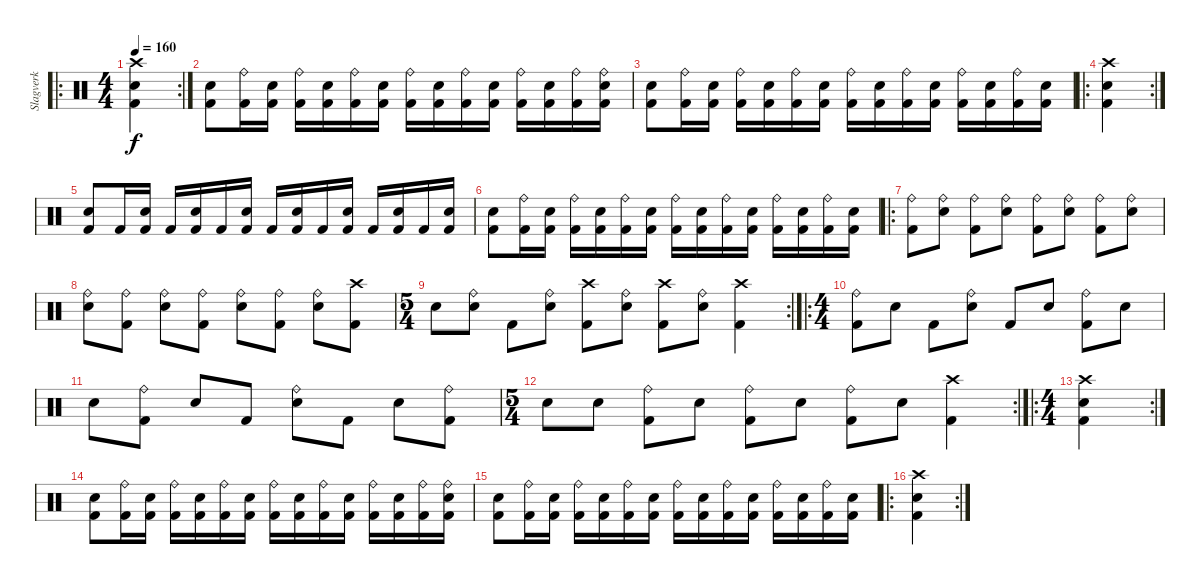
\track ("Slagverk" "Slagverk") {instrument percussion}
\staff {score}
\articulation defaults
\ro
\rc 2
\ts (4 4)
\tempo 160
\clef neutral
\ks c
("Crash high (hit)" "Snare (hit) 2" "Kick (hit) 2").4{dy f} |
("Snare (hit) 2" "Kick (hit) 2").8 ("Ride (bell)" "Kick (hit) 2").16 ("Snare (hit) 2" "Kick (hit) 2").16 ("Ride (bell)" "Kick (hit) 2").16 ("Snare (hit) 2" "Kick (hit) 2").16 ("Ride (bell)" "Kick (hit) 2").16 ("Snare (hit) 2" "Kick (hit) 2").16 ("Ride (bell)" "Kick (hit) 2").16 ("Snare (hit) 2" "Kick (hit) 2").16 ("Ride (bell)" "Kick (hit) 2").16 ("Snare (hit) 2" "Kick (hit) 2").16 ("Ride (bell)" "Kick (hit) 2").16 ("Snare (hit) 2" "Kick (hit) 2").16 ("Ride (bell)" "Kick (hit) 2").16 ("Ride (bell)" "Snare (hit) 2" "Kick (hit) 2").16 |
("Snare (hit) 2" "Kick (hit) 2").8 ("Ride (bell)" "Kick (hit) 2").16 ("Snare (hit) 2" "Kick (hit) 2").16 ("Ride (bell)" "Kick (hit) 2").16 ("Snare (hit) 2" "Kick (hit) 2").16 ("Ride (bell)" "Kick (hit) 2").16 ("Snare (hit) 2" "Kick (hit) 2").16 ("Ride (bell)" "Kick (hit) 2").16 ("Snare (hit) 2" "Kick (hit) 2").16 ("Ride (bell)" "Kick (hit) 2").16 ("Snare (hit) 2" "Kick (hit) 2").16 ("Ride (bell)" "Kick (hit) 2").16 ("Snare (hit) 2" "Kick (hit) 2").16 ("Ride (bell)" "Kick (hit) 2").16 ("Snare (hit) 2" "Kick (hit) 2").16 |
\ro
\rc 2
("Crash high (hit)" "Snare (hit) 2" "Kick (hit) 2").4 |
("Snare (hit) 2" "Kick (hit) 2").8 "Kick (hit) 2".16 ("Snare (hit) 2" "Kick (hit) 2").16 "Kick (hit) 2".16 ("Snare (hit) 2" "Kick (hit) 2").16 "Kick (hit) 2".16 ("Snare (hit) 2" "Kick (hit) 2").16 "Kick (hit) 2".16 ("Snare (hit) 2" "Kick (hit) 2").16 "Kick (hit) 2".16 ("Snare (hit) 2" "Kick (hit) 2").16 "Kick (hit) 2".16 ("Snare (hit) 2" "Kick (hit) 2").16 "Kick (hit) 2".16 ("Snare (hit) 2" "Kick (hit) 2").16 |
("Snare (hit) 2" "Kick (hit) 2").8 ("Ride (bell)" "Kick (hit) 2").16 ("Snare (hit) 2" "Kick (hit) 2").16 ("Ride (bell)" "Kick (hit) 2").16 ("Snare (hit) 2" "Kick (hit) 2").16 ("Ride (bell)" "Kick (hit) 2").16 ("Snare (hit) 2" "Kick (hit) 2").16 ("Ride (bell)" "Kick (hit) 2").16 ("Snare (hit) 2" "Kick (hit) 2").16 ("Ride (bell)" "Kick (hit) 2").16 ("Snare (hit) 2" "Kick (hit) 2").16 ("Ride (bell)" "Kick (hit) 2").16 ("Snare (hit) 2" "Kick (hit) 2").16 ("Ride (bell)" "Kick (hit) 2").16 ("Snare (hit) 2" "Kick (hit) 2").16 |
\ro
("Ride (bell)" "Kick (hit) 2").8 ("Ride (bell)" "Snare (hit) 2").8 ("Ride (bell)" "Kick (hit) 2").8 ("Ride (bell)" "Snare (hit) 2").8 ("Ride (bell)" "Kick (hit) 2").8 ("Ride (bell)" "Snare (hit) 2").8 ("Ride (bell)" "Kick (hit) 2").8 ("Ride (bell)" "Snare (hit) 2").8 |
("Ride (bell)" "Snare (hit) 2").8 ("Ride (bell)" "Kick (hit) 2").8 ("Ride (bell)" "Snare (hit) 2").8 ("Ride (bell)" "Kick (hit) 2").8 ("Ride (bell)" "Snare (hit) 2").8 ("Ride (bell)" "Kick (hit) 2").8 ("Ride (bell)" "Snare (hit) 2").8 ("Crash high (hit)" "Kick (hit) 2").8 |
\rc 2
\ts (5 4)
"Snare (hit) 2".8 ("Ride (bell)" "Snare (hit) 2").8 "Kick (hit) 2".8 ("Ride (bell)" "Snare (hit) 2").8 ("Crash high (hit)" "Kick (hit) 2").8 ("Ride (bell)" "Snare (hit) 2").8 ("Crash high (hit)" "Kick (hit) 2").8 ("Ride (bell)" "Snare (hit) 2").8 ("Crash high (hit)" "Kick (hit) 2").4 |
\ro
\ts (4 4)
("Ride (bell)" "Kick (hit) 2").8 "Snare (hit) 2".8 "Kick (hit) 2".8 ("Ride (bell)" "Snare (hit) 2").8 "Kick (hit) 2".8 "Snare (hit) 2".8 ("Ride (bell)" "Kick (hit) 2").8 "Snare (hit) 2".8 |
"Snare (hit) 2".8 ("Ride (bell)" "Kick (hit) 2").8 "Snare (hit) 2".8 "Kick (hit) 2".8 ("Ride (bell)" "Snare (hit) 2").8 "Kick (hit) 2".8 "Snare (hit) 2".8 ("Ride (bell)" "Kick (hit) 2").8 |
\rc 2
\ts (5 4)
"Snare (hit) 2".8 "Snare (hit) 2".8 ("Ride (bell)" "Kick (hit) 2").8 "Snare (hit) 2".8 ("Ride (bell)" "Kick (hit) 2").8 "Snare (hit) 2".8 ("Ride (bell)" "Kick (hit) 2").8 "Snare (hit) 2".8 ("Crash high (hit)" "Kick (hit) 2").4 |
\ro
\rc 2
\ts (4 4)
("Crash high (hit)" "Snare (hit) 2" "Kick (hit) 2").4 |
("Snare (hit) 2" "Kick (hit) 2").8 ("Ride (bell)" "Kick (hit) 2").16 ("Snare (hit) 2" "Kick (hit) 2").16 ("Ride (bell)" "Kick (hit) 2").16 ("Snare (hit) 2" "Kick (hit) 2").16 ("Ride (bell)" "Kick (hit) 2").16 ("Snare (hit) 2" "Kick (hit) 2").16 ("Ride (bell)" "Kick (hit) 2").16 ("Snare (hit) 2" "Kick (hit) 2").16 ("Ride (bell)" "Kick (hit) 2").16 ("Snare (hit) 2" "Kick (hit) 2").16 ("Ride (bell)" "Kick (hit) 2").16 ("Snare (hit) 2" "Kick (hit) 2").16 ("Ride (bell)" "Kick (hit) 2").16 ("Ride (bell)" "Snare (hit) 2" "Kick (hit) 2").16 |
("Snare (hit) 2" "Kick (hit) 2").8 ("Ride (bell)" "Kick (hit) 2").16 ("Snare (hit) 2" "Kick (hit) 2").16 ("Ride (bell)" "Kick (hit) 2").16 ("Snare (hit) 2" "Kick (hit) 2").16 ("Ride (bell)" "Kick (hit) 2").16 ("Snare (hit) 2" "Kick (hit) 2").16 ("Ride (bell)" "Kick (hit) 2").16 ("Snare (hit) 2" "Kick (hit) 2").16 ("Ride (bell)" "Kick (hit) 2").16 ("Snare (hit) 2" "Kick (hit) 2").16 ("Ride (bell)" "Kick (hit) 2").16 ("Snare (hit) 2" "Kick (hit) 2").16 ("Ride (bell)" "Kick (hit) 2").16 ("Snare (hit) 2" "Kick (hit) 2").16 |
\ro
\rc 2
("Crash high (hit)" "Snare (hit) 2" "Kick (hit) 2").4
